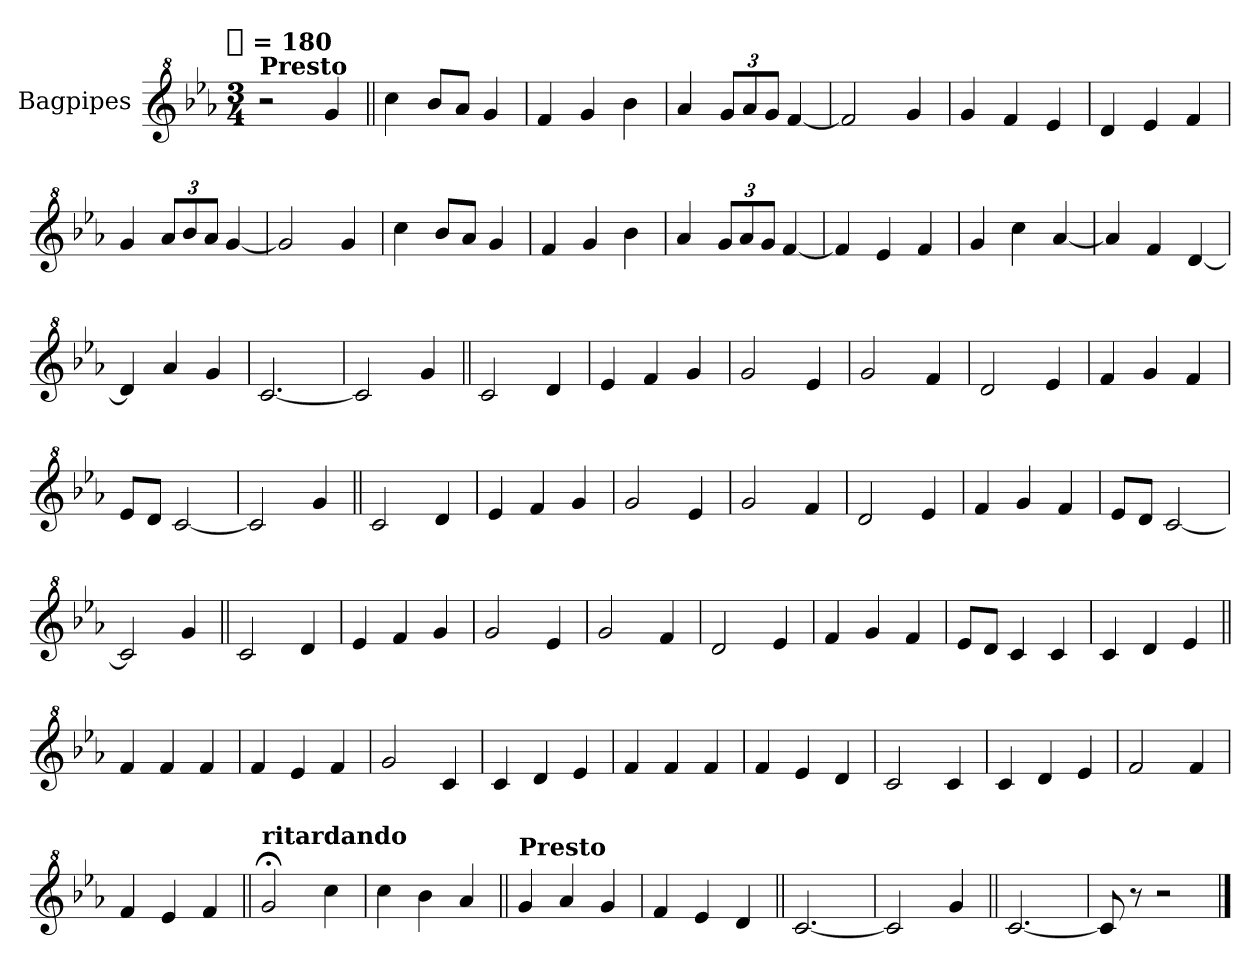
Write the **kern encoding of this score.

**kern
*part1
*staff1
*I"Bagpipes
*I'Bag
*clefG^2
*k[b-e-a-]
*E-:
!!LO:TX:omd:t=[quarter] = 180
*M3/4
*MM180
=1
!LO:TX:a:B:t=Presto
2r
4gg
=||
4ccc
8bb-L
8aa-J
4gg
=
4ff
4gg
4bb-
=
4aa-
12ggL
12aa-
12ggJ
[4ff
=
2ff]
4gg
=
4gg
4ff
4ee-
=
4dd
4ee-
4ff
=
4gg
12aa-L
12bb-
12aa-J
[4gg
=
2gg]
4gg
=
4ccc
8bb-L
8aa-J
4gg
=
4ff
4gg
4bb-
=
4aa-
12ggL
12aa-
12ggJ
[4ff
=
4ff]
4ee-
4ff
=
4gg
4ccc
[4aa-
=
4aa-]
4ff
[4dd
=
4dd]
4aa-
4gg
=
[2.cc
=
2cc]
4gg
=||
2cc
4dd
=
4ee-
4ff
4gg
=
2gg
4ee-
=
2gg
4ff
=
2dd
4ee-
=
4ff
4gg
4ff
=
8ee-L
8ddJ
[2cc
=
2cc]
4gg
=||
2cc
4dd
=
4ee-
4ff
4gg
=
2gg
4ee-
=
2gg
4ff
=
2dd
4ee-
=
4ff
4gg
4ff
=
8ee-L
8ddJ
[2cc
=
2cc]
4gg
=||
2cc
4dd
=
4ee-
4ff
4gg
=
2gg
4ee-
=
2gg
4ff
=
2dd
4ee-
=
4ff
4gg
4ff
=
8ee-L
8ddJ
4cc
4cc
=
4cc
4dd
4ee-
=||
4ff
4ff
4ff
=
4ff
4ee-
4ff
=
2gg
4cc
=
4cc
4dd
4ee-
=
4ff
4ff
4ff
=
4ff
4ee-
4dd
=
2cc
4cc
=
4cc
4dd
4ee-
=
2ff
4ff
=
4ff
4ee-
4ff
=||
*MM80
!LO:TX:a:B:t=ritardando
2gg;<
4ccc
=
4ccc
4bb-
4aa-
=||
*MM180
!LO:TX:a:B:t=Presto
4gg
4aa-
4gg
=
4ff
4ee-
4dd
=||
[2.cc
=
2cc]
4gg
=||
[2.cc
=
8cc]
8r
2r
==
*-
